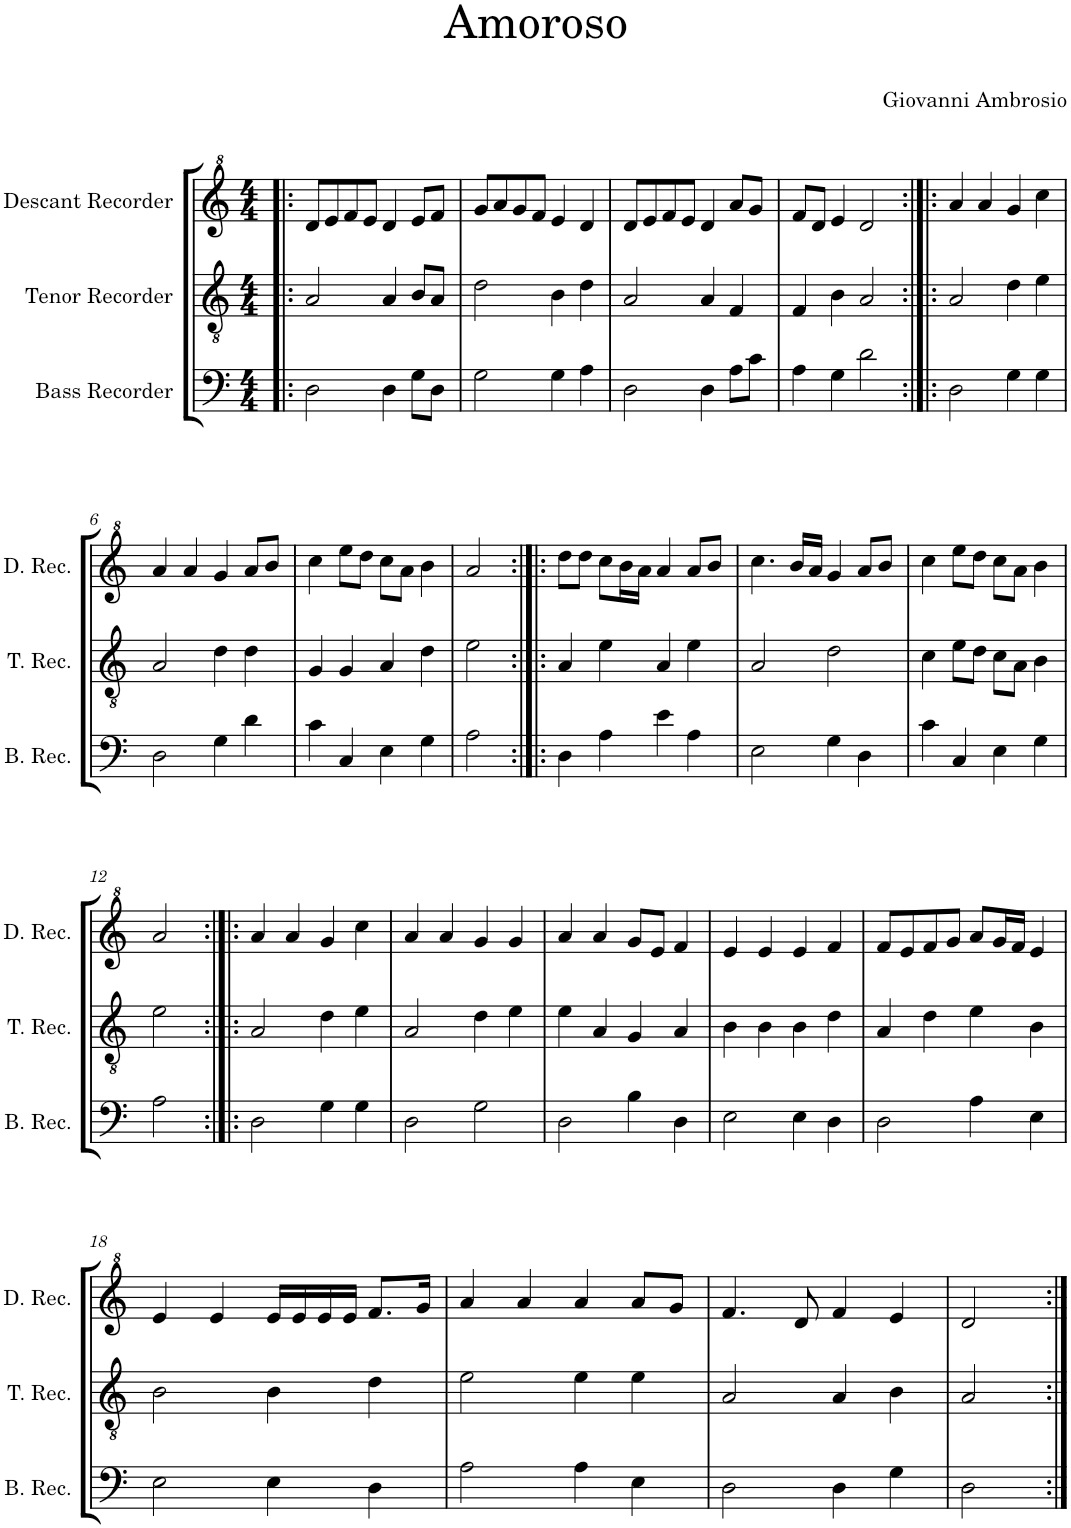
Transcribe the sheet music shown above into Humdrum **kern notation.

**kern	**kern	**kern
*part3	*part2	*part1
*staff3	*staff2	*staff1
*I"Bass Recorder	*I"Tenor Recorder	*I"Descant Recorder
*I'B. Rec.	*I'T. Rec.	*I'D. Rec.
*clefF4	*clefGv2	*clefG^2
*k[]	*k[]	*k[]
*M4/4	*M4/4	*M4/4
=1!|:	=1!|:	=1!|:
2D\	2A/	8dd/L
.	.	8ee/
.	.	8ff/
.	.	8ee/J
4D\	4A/	4dd/
8G\L	8B/L	8ee/L
8D\J	8A/J	8ff/J
=2	=2	=2
2G\	2d\	8gg/L
.	.	8aa/
.	.	8gg/
.	.	8ff/J
4G\	4B\	4ee/
4A\	4d\	4dd/
=3	=3	=3
2D\	2A/	8dd/L
.	.	8ee/
.	.	8ff/
.	.	8ee/J
4D\	4A/	4dd/
8A\L	4F/	8aa/L
8c\J	.	8gg/J
=4	=4	=4
4A\	4F/	8ff/L
.	.	8dd/J
4G\	4B\	4ee/
2d\	2A/	2dd/
=5:|!|:	=5:|!|:	=5:|!|:
2D\	2A/	4aa/
.	.	4aa/
4G\	4d\	4gg/
4G\	4e\	4ccc\
!!LO:LB:g=z
=6	=6	=6
2D\	2A/	4aa/
.	.	4aa/
4G\	4d\	4gg/
4d\	4d\	8aa/L
.	.	8bb/J
=7	=7	=7
4c\	4G/	4ccc\
4C/	4G/	8eee\L
.	.	8ddd\J
4E\	4A/	8ccc\L
.	.	8aa\J
4G\	4d\	4bb\
=8	=8	=8
2A\	2e\	2aa/
=9:|!|:	=9:|!|:	=9:|!|:
4D\	4A/	8ddd\L
.	.	8ddd\J
4A\	4e\	8ccc\L
.	.	16bb\L
.	.	16aa\JJ
4e\	4A/	4aa/
4A\	4e\	8aa/L
.	.	8bb/J
=10	=10	=10
2E\	2A/	4.ccc\
.	.	16bb/LL
.	.	16aa/JJ
4G\	2d\	4gg/
4D\	.	8aa/L
.	.	8bb/J
=11	=11	=11
4c\	4c\	4ccc\
4C/	8e\L	8eee\L
.	8d\J	8ddd\J
4E\	8c\L	8ccc\L
.	8A\J	8aa\J
4G\	4B\	4bb\
!!LO:LB:g=z
=12	=12	=12
2A\	2e\	2aa/
=13:|!|:	=13:|!|:	=13:|!|:
2D\	2A/	4aa/
.	.	4aa/
4G\	4d\	4gg/
4G\	4e\	4ccc\
=14	=14	=14
2D\	2A/	4aa/
.	.	4aa/
2G\	4d\	4gg/
.	4e\	4gg/
=15	=15	=15
2D\	4e\	4aa/
.	4A/	4aa/
4B\	4G/	8gg/L
.	.	8ee/J
4D\	4A/	4ff/
=16	=16	=16
2E\	4B\	4ee/
.	4B\	4ee/
4E\	4B\	4ee/
4D\	4d\	4ff/
=17	=17	=17
2D\	4A/	8ff/L
.	.	8ee/
.	4d\	8ff/
.	.	8gg/J
4A\	4e\	8aa/L
.	.	16gg/L
.	.	16ff/JJ
4E\	4B\	4ee/
!!LO:LB:g=z
=18	=18	=18
2E\	2B\	4ee/
.	.	4ee/
4E\	4B\	16ee/LL
.	.	16ee/
.	.	16ee/
.	.	16ee/JJ
4D\	4d\	8.ff/L
.	.	16gg/Jk
=19	=19	=19
2A\	2e\	4aa/
.	.	4aa/
4A\	4e\	4aa/
4E\	4e\	8aa/L
.	.	8gg/J
=20	=20	=20
2D\	2A/	4.ff/
.	.	8dd/
4D\	4A/	4ff/
4G\	4B\	4ee/
=21	=21	=21
2D\	2A/	2dd/
=:|!	=:|!	=:|!
*-	*-	*-
